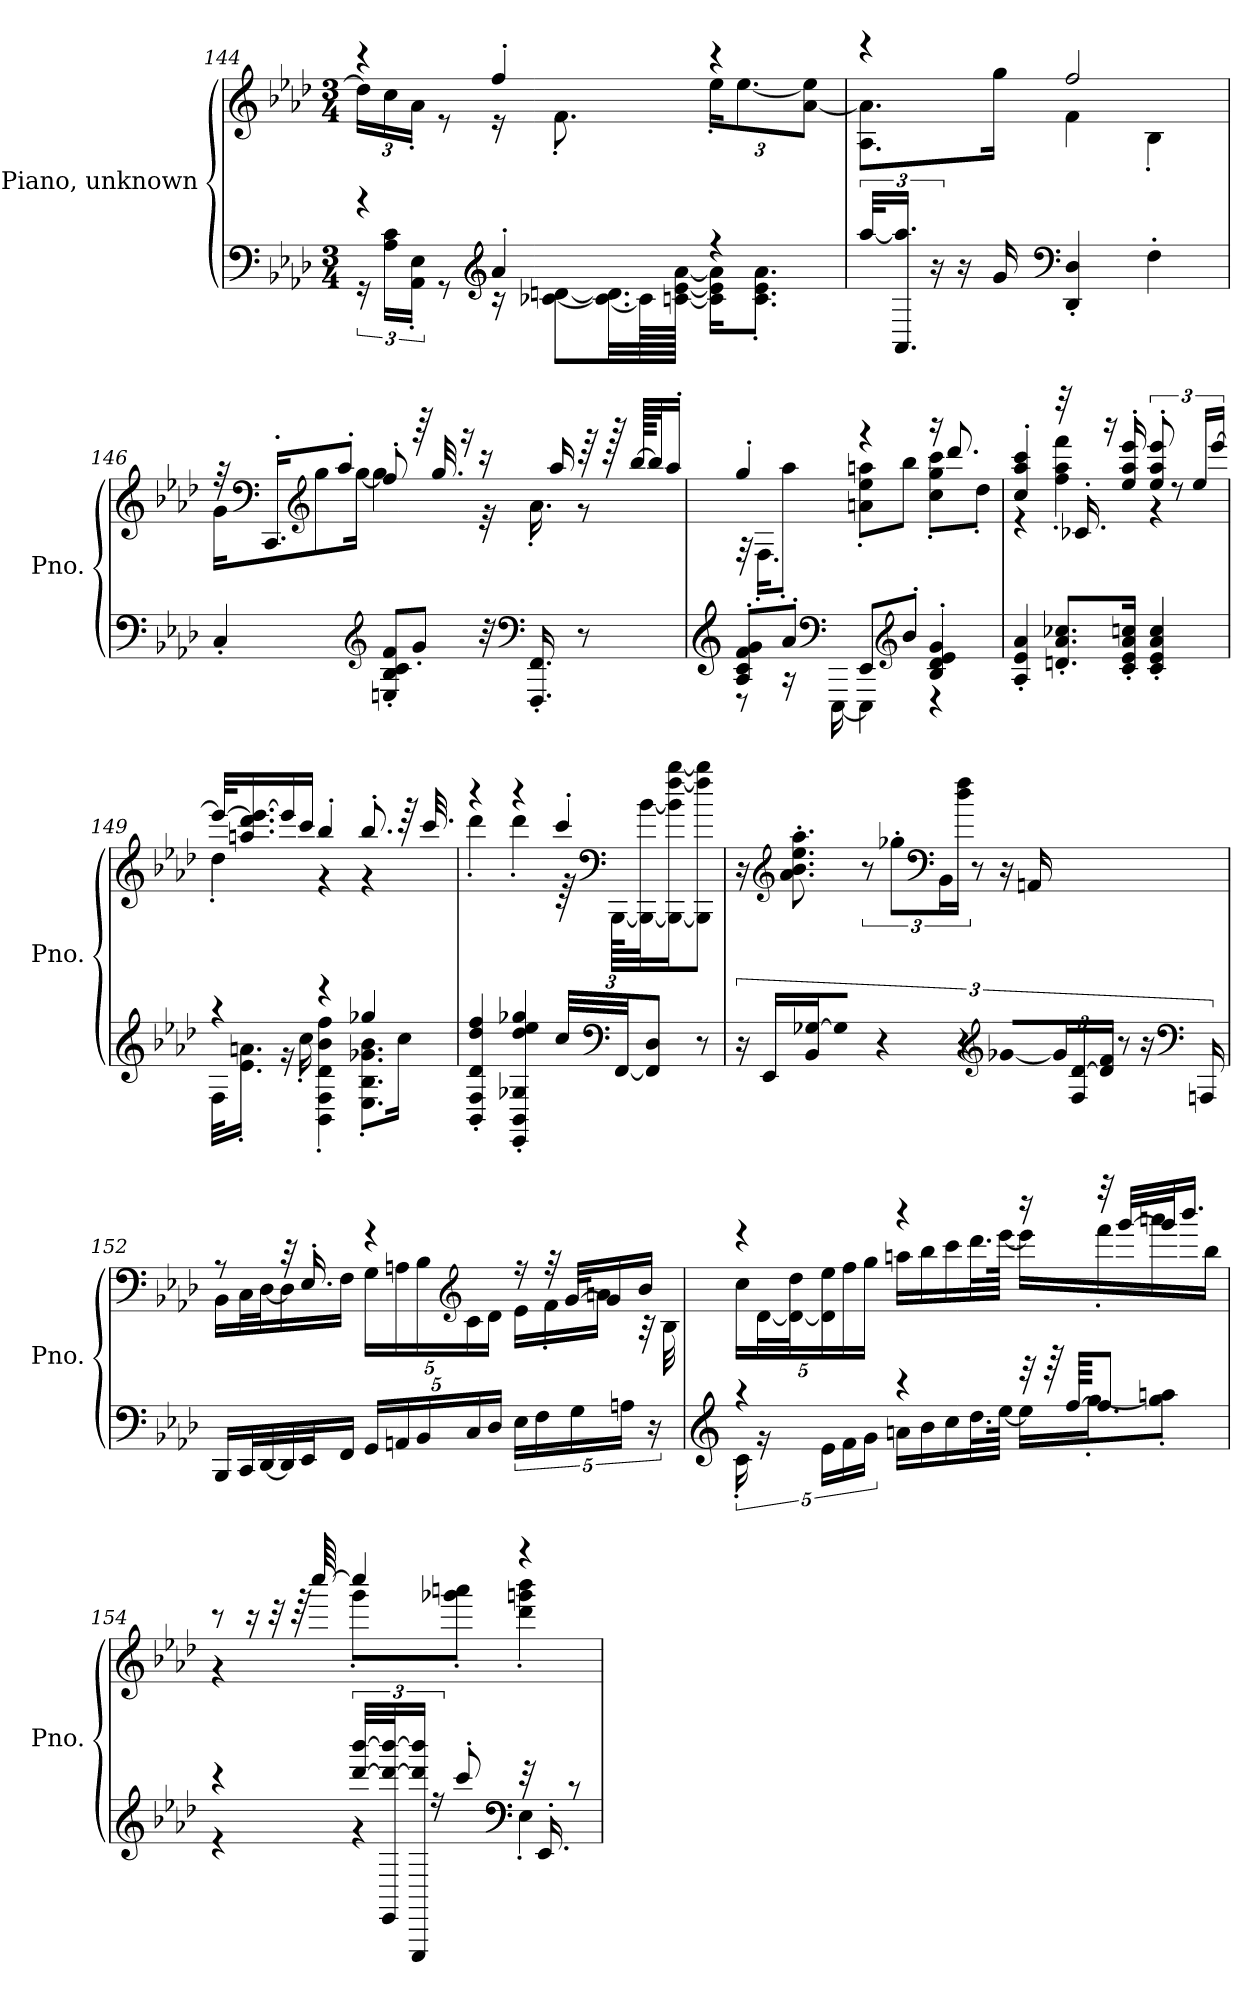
**kern	**kern
*part1	*part1
*staff2	*staff1
*I"Piano, unknown	*
*I'Pno.	*
!!LO:LB:g=z
*clefF4	*clefG2
*k[b-e-a-d-]	*k[b-e-a-d-]
*M3/4	*M3/4
=144	=144
*^	*^
*	*	*	*Xbrackettup
4r	24r	4r	24dd-\LL]
.	24A-\ 24c\LL	.	24cc\
.	24AA-\' 24E-\'JJ	.	24a-'\JJ
.	8r	.	8r
*clefG2	*	*	*
4a-'/	16r	4ff'/	16r
.	[8c-X\ [8dn\L	.	8.f'\
.	32.c-\_ 32.d\]LL	.	.
.	128c-\LL]	.	.
.	[128cn\ [128e-\ [128a-\JJJJJ	.	.
4r	16c\] 16e-\] 16a-\]KL	4r	24ee-'\KL
.	.	.	[12.ee-\
.	8.c\' 8.e-\' 8.a-\'J	.	.
.	.	.	[12a-\ 12ee-\]J
*v	*v	*	*
=145	=145	=145
[48aa-/KLL	4r	8.A-\ 8.a-\]L
24.AA-/ 24.aa-/]JJ	.	.
24r	.	.
16r	.	.
16g/	.	16gg\Jk
*clefF4	*	*
4DD-/' 4D-/'	2ff/	4f\
4F'\	.	4B-'\
!!LO:LB:g=z	!!
=146	=146	=146
4C'/	32r	16g\KL
*	*clefF4	*
.	16.CC'/KL	.
*	*clefG2	*
.	.	8gg\
.	8aa-'/J	.
.	.	[16gg\Jk
*clefG2	*	*
8En/' 8B-/' 8c/' 8f/'L	8ff'/	4gg\]
8g'/J	64r	.
.	32.gg/	.
.	16r	.
32r	16r	32r
*clefF4	*	*
16.FFF/' 16.FF/'	.	16.a-'\
.	16aa-/	.
8r	64r	8r
.	128r	.
.	[128bb-/KKLLL	.
.	32bb-/J]	.
.	16aa-'/JJ	.
!!LO:PB:g=z	!!
=147	=147	=147
*clefG2	*	*
*^	*	*
8A-/' 8c/' 8f/' 8g/'L	8r	4gg'/	32r
.	.	.	16.F'\KL
8a-'/J	16r	.	8aa-'\J
*clefF4	*	*	*
.	[16EEE-\	.	.
8EE-/L	4EEE-\]	4r	8an\' 8ee-\' 8aan\'L
*clefG2	*	*	*
8b-'/J	.	.	8bb-\J
4B-/' 4d-/' 4e-/' 4g/'	4r	16r	8cc\' 8gg\' 8ccc\'L
.	.	8.ddd-/	.
.	.	.	8dd-'\J
*v	*v	*	*
=148	=148	=148
4A-/' 4e-/' 4a-/'	4cc/' 4aa-/' 4ccc/'	4r
8.dn/' 8.a-/' 8.cc-X/'L	32r	4ff\' 4aa-\' 4fff\'
.	16.c-X'/	.
.	16r	.
16c/' 16e-/' 16a-/' 16ccn/'Jk	16ee-/' 16aa-/' 16eee-/'	.
*	*brackettup	*
4c/' 4e-/' 4a-/' 4cc/'	12ee-/' 12aa-/' 12eee-/'	4r
.	12r	.
.	24ee-/LL	.
.	[24eee-/JJ	.
=149	=149	=149
*^	*	*
4r	32F\KLL	32eee-/KLL_	4dd-'\
.	16.e-\' 16.an\'JJ	16.aan/ 16.ddd-/ 16.eee-/_	.
.	16r	16eee-/]	.
.	16cc'\	16ccc/JJ	.
4r	4BB-\' 4F\' 4d-\' 4b-\' 4ff\'	4bb-'/	4r
4gg-X/	8.E-\' 8.B-\' 8.g-X\' 8.b-\'L	8.bb-'/	4r
.	16cc\Jk	64r	.
.	.	32.ccc/	.
*v	*v	*	*
!!LO:LB:g=z	!!
=150	=150	=150
4BB-/' 4F/' 4d-/' 4dd-/' 4ff/'	4r	4ddd-'\
4EE-/' 4BB-/' 4G-X/' 4dd-/' 4ee-/' 4gg-X/'	4r	4ddd-'\
*Xbrackettup	*	*
48cc/LLL	4ccc'/	64r
*	*clefF4	*
.	.	[64BBB-\KLLL
*clefF4	*	*
[48FF/JJ	.	.
.	.	32BBB-\_ [32b-\J
12FF/] 12D-/J	.	.
.	.	16BBB-\_ 16b-\] [16ff\ [16bb-\J
8r	.	8BBB-\] 8ff\] 8bb-\]J
*	*v	*v
=151	=151
*brackettup	*
24r	16r
24EE-/LL	.
*	*clefG2
.	8.a-\' 8.b-\' 8.ee-\' 8.aa-\'
24BB-/ [24G-X/J	.
8G-/J]	.
16r	12r
32r	.
.	12gg-X'\L
*clefG2	*
[32g-X/KLL	.
*Xbrackettup	*
24g-/]	.
*	*clefF4
24F/ [24d-/	24BB-\L
24d-/] 24f/JJ	24dd-\ 24ff\JJ
8r	8r
16r	16r
*clefF4	*
16AAAn/	16AAn/
!!LO:LB:g=z
=152	=152
*	*^
16BBB-/LL	8r	16BB-\LL
32CC/L	.	32C\L
[32DD-/	.	[32D-\J
32DD-/]	32r	16D-\]
32EE-/J	16.E-'/	.
16FF/JJ	.	16F\JJ
*	*	*Xbrackettup
20GG/LL	4r	20G\LL
20AAn/	.	20An\
20BB-/	.	20B-\
*	*clefG2	*
20C/	.	20c\
20D-/JJ	.	20d-\JJ
*brackettup	*	*
20E-\LL	16r	16e-\LL
20F\	.	.
.	32r	16f'\
.	[32g/KLL	.
20G\	.	.
.	16g/]	16an\JJ
20An\JJ	.	.
.	16b-/JJ	32r
20r	.	.
.	.	32B-\
!!LO:LB:g=z	!!
=153	=153	=153
*clefG2	*	*
*^	*	*
4r	20c'\	4r	20cc\LL
.	20r	.	[40d-\L
.	.	.	40d-\_ 40dd-\J
.	20e-\LL	.	20d-\] 20ee-\
.	20f\	.	20ff\
.	20g\JJ	.	20gg\JJ
4r	16an\LL	4r	16aan\LL
.	16b-\	.	16bb-\
.	16cc\	.	16ccc\
.	32.dd-\L	.	32.ddd-\L
.	[64ee-\JJJk	.	[64eee-\JJJk
32r	16ee-\LL]	16r	16eee-\LL]
64r	.	.	.
[64ff/KKKL	.	.	.
8.ff/J]	[16gg'\J	32r	16fff'\
.	.	[32ggg/LLL	.
.	8gg\]' 8aan\'J	32ggg/J]	16aaan\
.	.	16.bbb-/JJ	.
.	.	.	16bb-\JJ
!!LO:LB:g=z	!!
=154	=154	=154	=154
4r	4r	8r	4r
.	.	16r	.
.	.	32r	.
.	.	64r	.
.	.	[64cccc/	.
[48ddd-/ [48bbb-/LLL	4r	4cccc/]	8ggg'\L
48EE-/ 48ddd-/_ 48bbb-/_J	.	.	.
24EEE-/ 24ddd-/] 24bbb-/]JJ	.	.	.
24r	.	.	.
8ccc'/	.	.	8ggg-X\' 8aaan\'J
*clefF4	*	*	*
32r	4E-'\	4r	4ddd-\' 4gggn\' 4bbb-\'
16.EE-'/	.	.	.
8r	.	.	.
*v	*v	*	*
*	*v	*v
=	=
*-	*-
